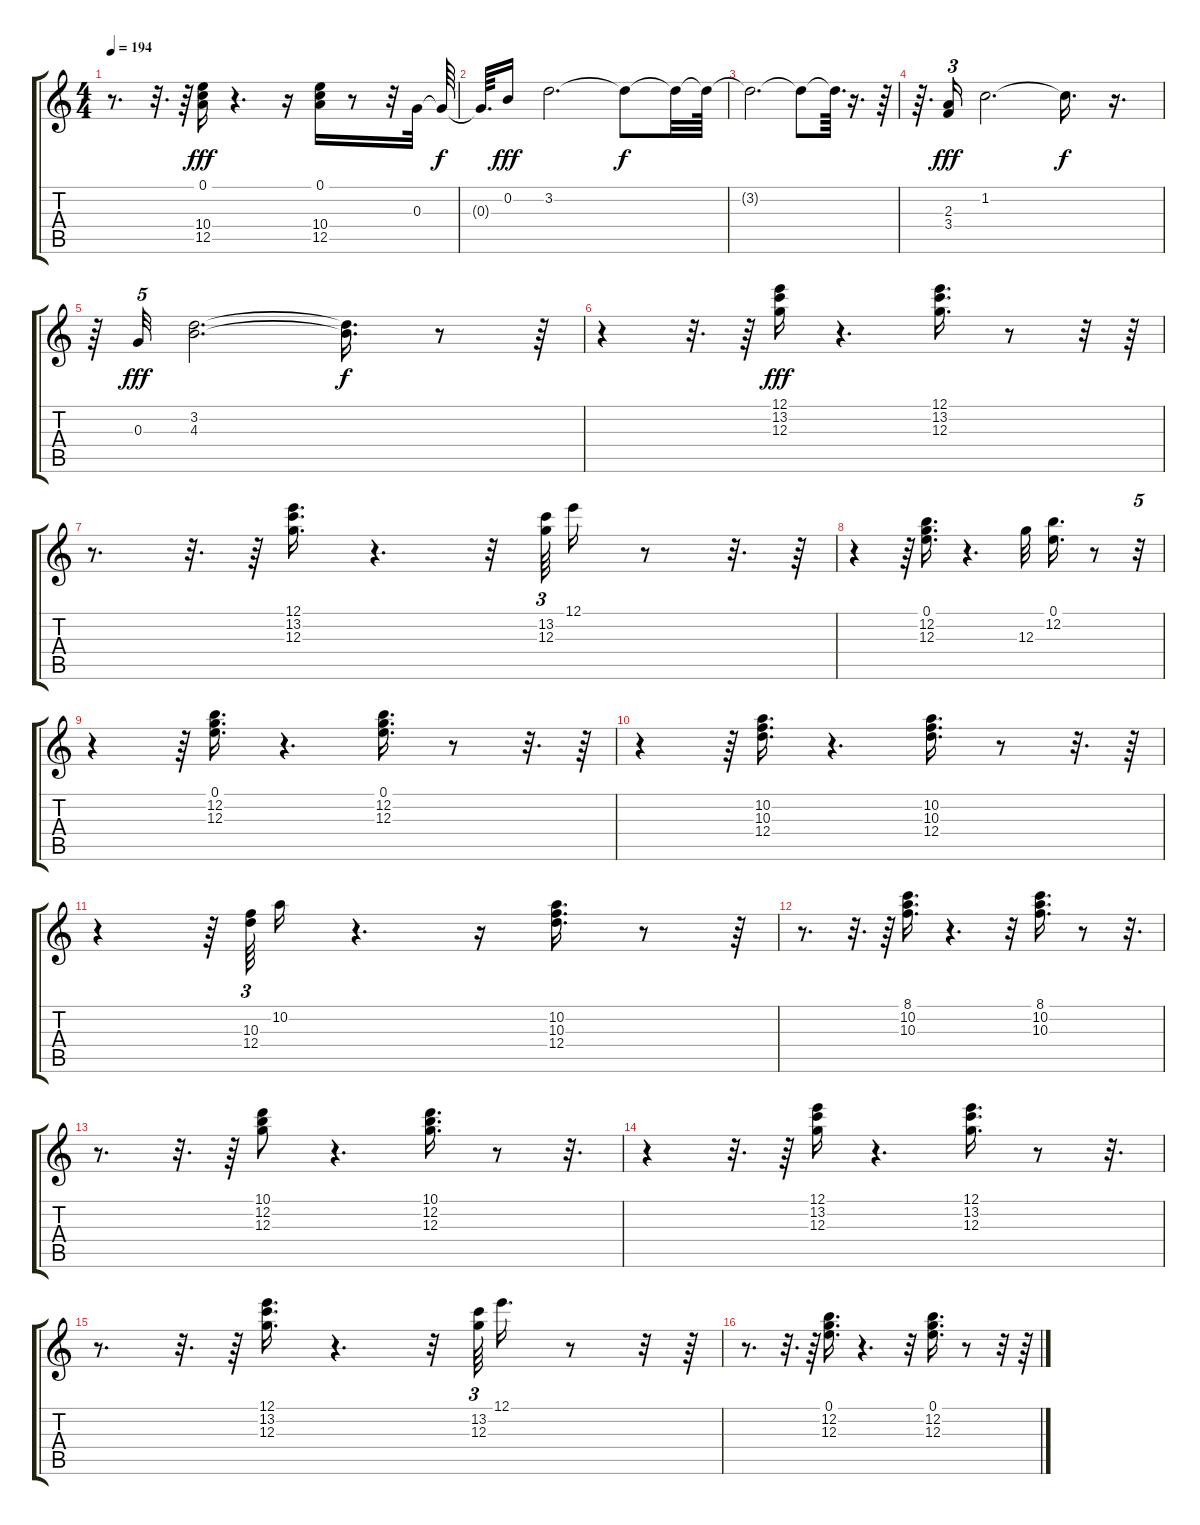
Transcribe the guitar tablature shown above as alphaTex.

\track "" {instrument electricguitarclean}
\staff {score tabs}
\tuning (E4 B3 G3 D3 A2 E2) {hide}
\ts (4 4)
\tempo 194
\clef g2
\ks c
r.8{d dy fff} r.32{d} r.64 (0.1 10.4 12.5).16 r.4{d} r.16 (0.1 10.4 12.5).16 r.8 r.32 0.3.32 0.3{t}.64{dy f} |
0.3{t}.64{d} 0.2.16{dy fff} 3.2.2{d} 3.2{t}.8{dy f} 3.2{t}.32 3.2{t}.64 |
3.2{t}.2{d} 3.2{t}.8 3.2{t}.64{d} r.16{d} r.64 |
r.64{d} (2.3 3.4).16{tu (3 2) dy fff} 1.2.2{d} 1.2{t}.16{d dy f} r.16{d} |
r.64 0.3.32{tu (5 4) dy fff} (3.2 4.3).2{d} (3.2{t} 4.3{t}).16{d dy f} r.8 r.64 |
r.4 r.32{d} r.64 (12.1 13.2 12.3).16{dy fff} r.4{d} (12.1 13.2 12.3).16{d} r.8 r.32 r.64 |
r.8{d} r.32{d} r.64 (12.1 13.2 12.3).16{d} r.4{d} r.32 (13.2 12.3).64{tu (3 2)} 12.1.16 r.8 r.32{d} r.64 |
r.4 r.64 (0.1 12.2 12.3).16{d} r.4{d} 12.3.32 (0.1 12.2).16{d} r.8 r.32{tu (5 4)} |
r.4 r.64 (0.1 12.2 12.3).16{d} r.4{d} (0.1 12.2 12.3).16{d} r.8 r.32{d} r.64 |
r.4 r.64 (10.2 10.3 12.4).16{d} r.4{d} (10.2 10.3 12.4).16{d} r.8 r.32{d} r.64 |
r.4 r.64 (10.3 12.4).64{tu (3 2)} 10.2.16 r.4{d} r.16 (10.2 10.3 12.4).16{d} r.8 r.64 |
r.8{d} r.32{d} r.64 (8.1 10.2 10.3).16{d} r.4{d} r.32 (8.1 10.2 10.3).16{d} r.8 r.32{d} |
r.8{d} r.32{d} r.64 (10.1 12.2 12.3).8 r.4{d} (10.1 12.2 12.3).16{d} r.8 r.32{d} |
r.4 r.32{d} r.64 (12.1 13.2 12.3).16 r.4{d} (12.1 13.2 12.3).16{d} r.8 r.32{d} |
r.8{d} r.32{d} r.64 (12.1 13.2 12.3).16{d} r.4{d} r.32 (13.2 12.3).64{tu (3 2)} 12.1.16{d} r.8 r.32 r.64 |
r.8{d} r.32{d} r.64 (0.1 12.2 12.3).16{d} r.4{d} r.32 (0.1 12.2 12.3).16{d} r.8 r.32 r.64
